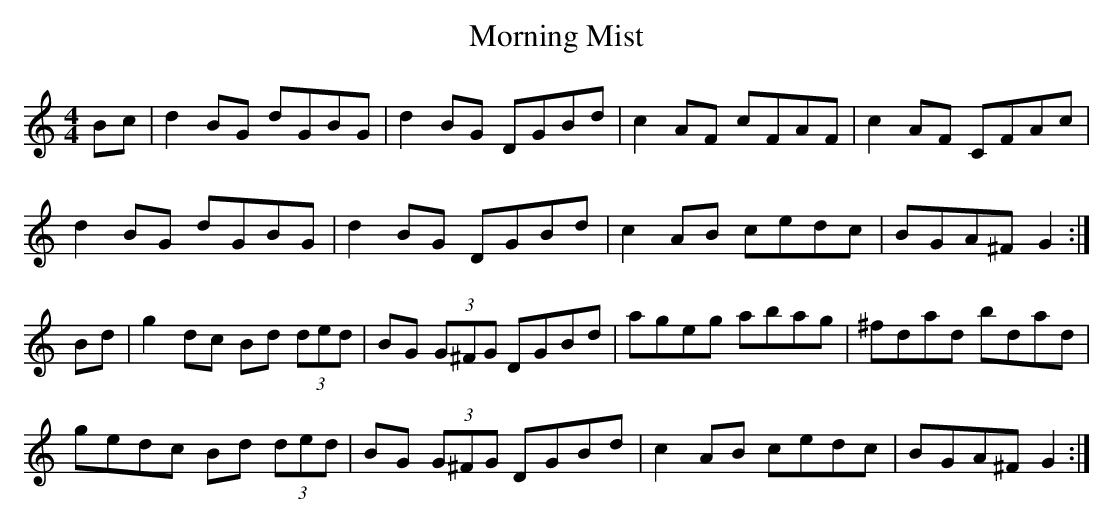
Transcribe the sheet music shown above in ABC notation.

X:1
T: Morning Mist
M: 4/4
L: 1/8
K: Gmix
Bc | d2 BG dGBG | d2 BG DGBd | c2 AF cFAF |\
c2 AF CFAc |
d2 BG dGBG | d2 BG DGBd | c2 AB cedc | BGA^F G2 :|
Bd | g2 dc Bd (3ded | BG (3G^FG DGBd | ageg abag |\
^fdad bdad |
gedc Bd (3ded | BG (3G^FG DGBd | c2 AB cedc |\
BGA^F G2 :|
